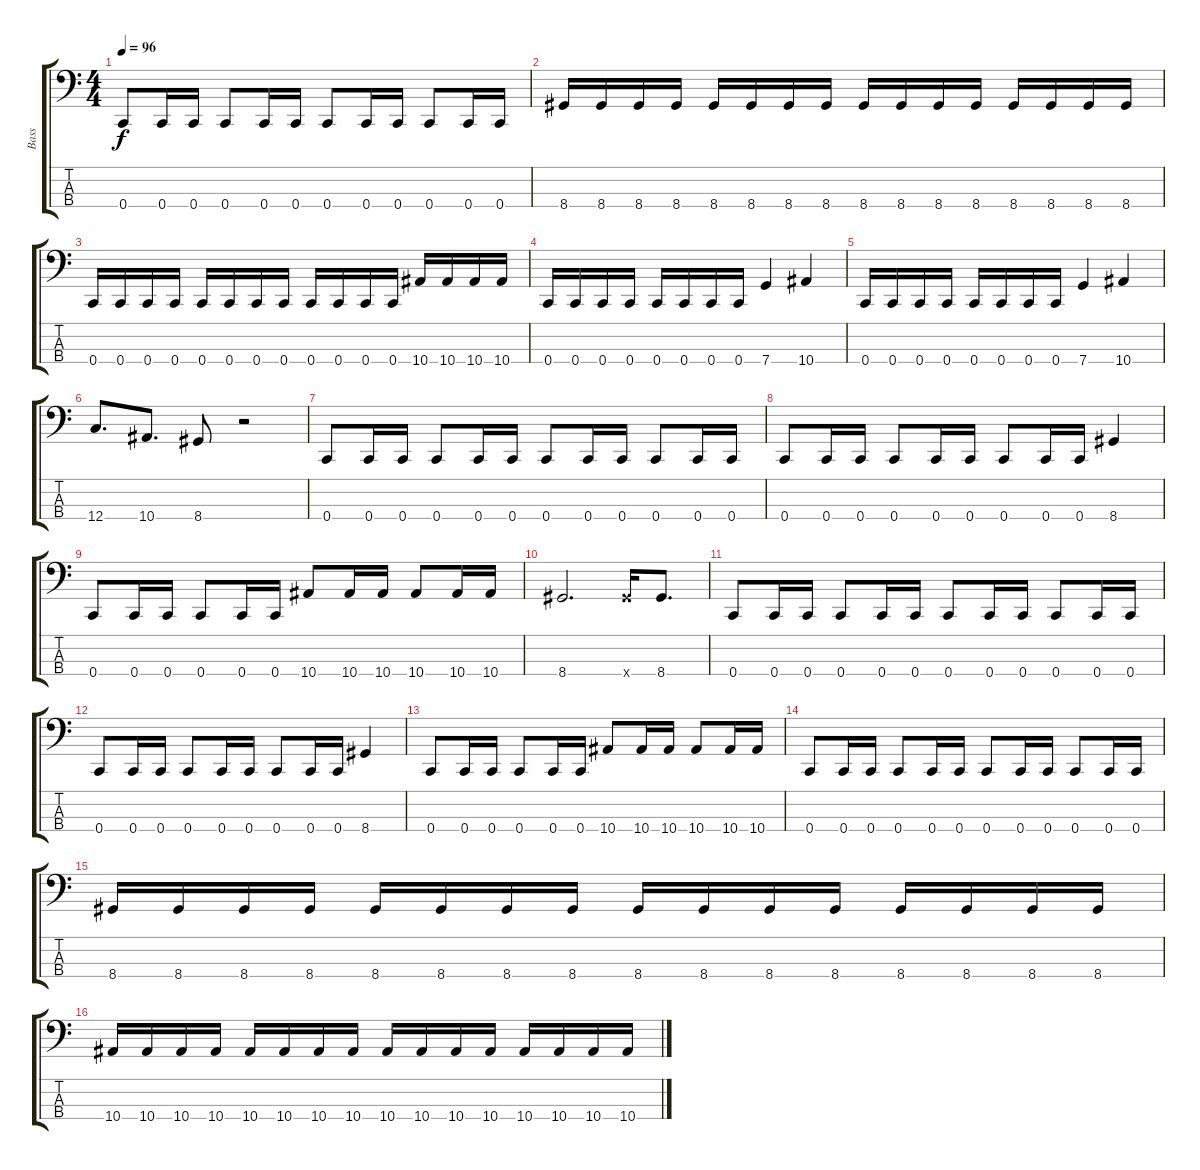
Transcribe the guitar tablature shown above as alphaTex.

\track ("Bass" "Bass") {instrument electricbassfinger}
\staff {score tabs}
\tuning (F2 C2 G1 C1) {hide}
\ts (4 4)
\tempo 96
\clef f4
\ks c
0.4.8{dy f} 0.4.16 0.4.16 0.4.8 0.4.16 0.4.16 0.4.8 0.4.16 0.4.16 0.4.8 0.4.16 0.4.16 |
8.4.16 8.4.16 8.4.16 8.4.16 8.4.16 8.4.16 8.4.16 8.4.16 8.4.16 8.4.16 8.4.16 8.4.16 8.4.16 8.4.16 8.4.16 8.4.16 |
0.4.16 0.4.16 0.4.16 0.4.16 0.4.16 0.4.16 0.4.16 0.4.16 0.4.16 0.4.16 0.4.16 0.4.16 10.4.16 10.4.16 10.4.16 10.4.16 |
0.4.16 0.4.16 0.4.16 0.4.16 0.4.16 0.4.16 0.4.16 0.4.16 7.4.4 10.4.4 |
0.4.16 0.4.16 0.4.16 0.4.16 0.4.16 0.4.16 0.4.16 0.4.16 7.4.4 10.4.4 |
12.4.8{d} 10.4.8{d} 8.4.8 r.2 |
0.4.8 0.4.16 0.4.16 0.4.8 0.4.16 0.4.16 0.4.8 0.4.16 0.4.16 0.4.8 0.4.16 0.4.16 |
0.4.8 0.4.16 0.4.16 0.4.8 0.4.16 0.4.16 0.4.8 0.4.16 0.4.16 8.4.4 |
0.4.8 0.4.16 0.4.16 0.4.8 0.4.16 0.4.16 10.4.8 10.4.16 10.4.16 10.4.8 10.4.16 10.4.16 |
8.4.2{d} 8.4{x}.16 8.4.8{d} |
0.4.8 0.4.16 0.4.16 0.4.8 0.4.16 0.4.16 0.4.8 0.4.16 0.4.16 0.4.8 0.4.16 0.4.16 |
0.4.8 0.4.16 0.4.16 0.4.8 0.4.16 0.4.16 0.4.8 0.4.16 0.4.16 8.4.4 |
0.4.8 0.4.16 0.4.16 0.4.8 0.4.16 0.4.16 10.4.8 10.4.16 10.4.16 10.4.8 10.4.16 10.4.16 |
0.4.8 0.4.16 0.4.16 0.4.8 0.4.16 0.4.16 0.4.8 0.4.16 0.4.16 0.4.8 0.4.16 0.4.16 |
8.4.16 8.4.16 8.4.16 8.4.16 8.4.16 8.4.16 8.4.16 8.4.16 8.4.16 8.4.16 8.4.16 8.4.16 8.4.16 8.4.16 8.4.16 8.4.16 |
10.4.16 10.4.16 10.4.16 10.4.16 10.4.16 10.4.16 10.4.16 10.4.16 10.4.16 10.4.16 10.4.16 10.4.16 10.4.16 10.4.16 10.4.16 10.4.16
